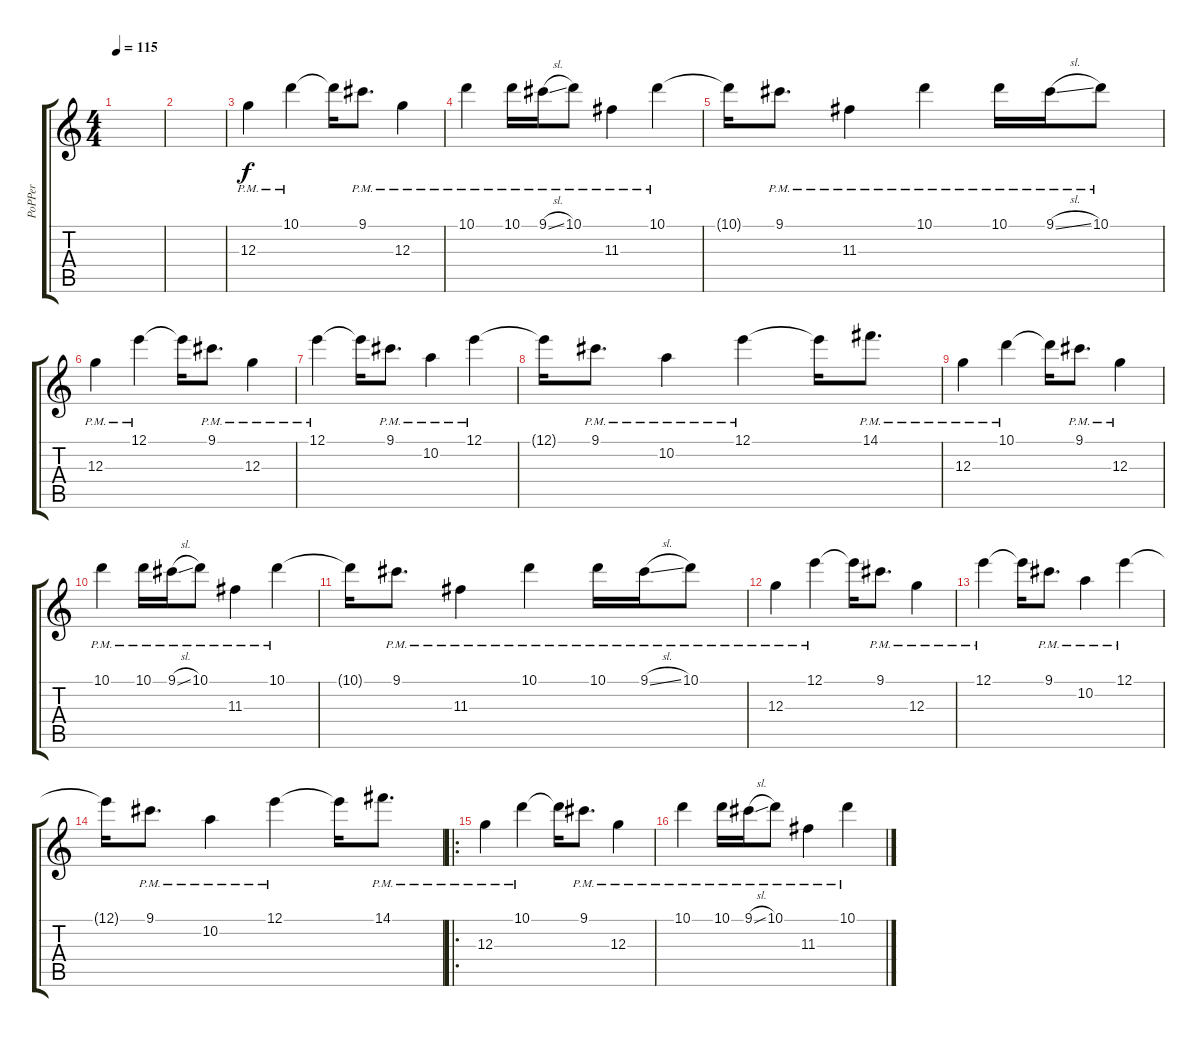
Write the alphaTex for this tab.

\track ("PoPPer" "PoPPer") {instrument overdrivenguitar}
\staff {score tabs}
\tuning (E4 B3 G3 D3 A2 E2) {hide}
\ts (4 4)
\tempo 115
\clef g2
\ks c
|
|
12.3{pm}.4 10.1{pm}.4 10.1{t}.16 9.1{pm}.8{d} 12.3{pm}.4 |
10.1{pm}.4 10.1{pm}.16 9.1{sl pm}.16 10.1{pm}.8 11.3{pm}.4 10.1{pm}.4 |
10.1{t}.16 9.1{pm}.8{d} 11.3{pm}.4 10.1{pm}.4 10.1{pm}.16 9.1{sl pm}.16 10.1{pm}.8 |
12.3{pm}.4 12.1{pm}.4 12.1{t}.16 9.1{pm}.8{d} 12.3{pm}.4 |
12.1{pm}.4 12.1{t}.16 9.1{pm}.8{d} 10.2{pm}.4 12.1{pm}.4 |
12.1{t}.16 9.1{pm}.8{d} 10.2{pm}.4 12.1{pm}.4 12.1{t}.16 14.1{pm}.8{d} |
12.3{pm}.4 10.1{pm}.4 10.1{t}.16 9.1{pm}.8{d} 12.3{pm}.4 |
10.1{pm}.4 10.1{pm}.16 9.1{sl pm}.16 10.1{pm}.8 11.3{pm}.4 10.1{pm}.4 |
10.1{t}.16 9.1{pm}.8{d} 11.3{pm}.4 10.1{pm}.4 10.1{pm}.16 9.1{sl pm}.16 10.1{pm}.8 |
12.3{pm}.4 12.1{pm}.4 12.1{t}.16 9.1{pm}.8{d} 12.3{pm}.4 |
12.1{pm}.4 12.1{t}.16 9.1{pm}.8{d} 10.2{pm}.4 12.1{pm}.4 |
12.1{t}.16 9.1{pm}.8{d} 10.2{pm}.4 12.1{pm}.4 12.1{t}.16 14.1{pm}.8{d} |
\ro
12.3{pm}.4 10.1{pm}.4 10.1{t}.16 9.1{pm}.8{d} 12.3{pm}.4 |
10.1{pm}.4 10.1{pm}.16 9.1{sl pm}.16 10.1{pm}.8 11.3{pm}.4 10.1{pm}.4
